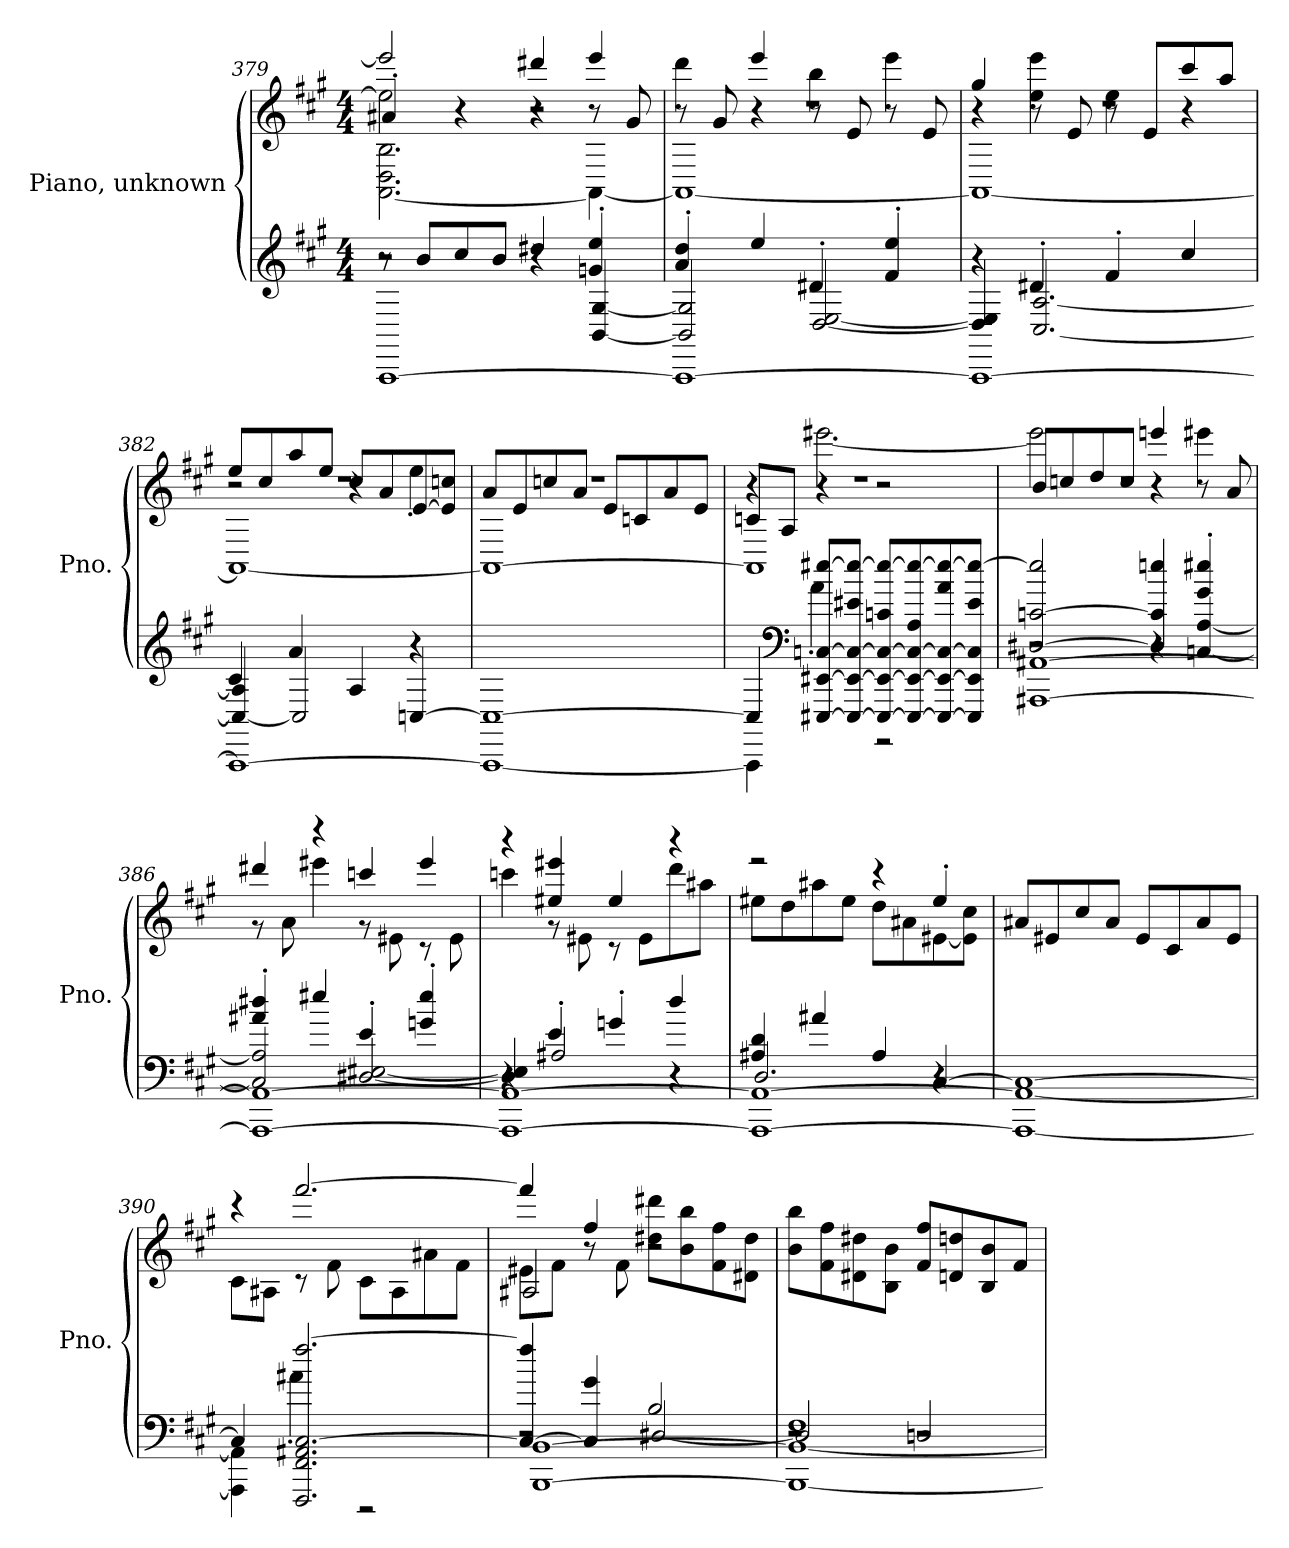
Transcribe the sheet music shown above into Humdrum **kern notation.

**kern	**kern
*part1	*part1
*staff2	*staff1
*I"Piano, unknown	*
*I'Pno.	*
*clefG2	*clefG2
*k[f#c#g#]	*k[f#c#g#]
*M4/4	*M4/4
=379	=379
*^	*^
*	*^	*	*^
*	*	*	*	*	*^
8r	2r	[1AAA	2eee/]	2ee\]	4a#X'/	[2.AA\ 2.D\ 2.B\
8b/L	.	.	.	.	.	.
8cc#/	.	.	.	.	4r	.
8b/J	.	.	.	.	.	.
4dd#X/	4r	.	4r	2r	4ddd#X/	.
4gn/' 4ee/'	[4BB/ [4G#/	.	4eee/	.	8r	4AA\_
.	.	.	.	.	8g#/	.
=380	=380	=380	=380	=380	=380	=380
4a/' 4dd/'	2BB/] 2G#/]	1AAA_	1r	4ddd\	8r	1AA_
.	.	.	.	.	8g#/	.
4ee/	.	.	.	4r	4eee/	.
4d#X'/	[2D/ [2E/	.	.	4bb\	8r	.
.	.	.	.	.	8e/	.
4f#/' 4ee/'	.	.	.	4eee\	8r	.
.	.	.	.	.	8e/	.
=381	=381	=381	=381	=381	=381	=381
4r	4D/] 4E/]	1AAA_	1r	4r	4gg#/	1AA_
4d#X'/	[2.C#/ [2.A/	.	.	4ee\ 4eee\	8r	.
.	.	.	.	.	8e/	.
4f#'/	.	.	.	4ee\	8r	.
.	.	.	.	.	8e/L	.
4cc#/	.	.	.	4r	8ccc#/	.
.	.	.	.	.	8aa/J	.
!!LO:LB:g=z	!!	!!	!!
=382	=382	=382	=382	=382	=382	=382
4c#/	4C#/_ 4A/]	1AAA_	1r	2r	8ee/L	1AA_
.	.	.	.	.	8cc#/	.
4a/	2C#/]	.	.	.	8aa/	.
.	.	.	.	.	8ee/J	.
4A/	.	.	.	4r	8cc#/L	.
.	.	.	.	.	8a/	.
[4Cn/	4r	.	.	4ee'\	[8e/	.
.	.	.	.	.	8e/] 8ccn/J	.
*	*v	*v	*	*	*	*
*	*	*	*	*v	*v
=383	=383	=383	=383	=383
1C_	1AAA_	1r	8a/L	1AA_
.	.	.	8e/	.
.	.	.	8ccn/	.
.	.	.	8a/J	.
.	.	.	8e/L	.
.	.	.	8cn/	.
.	.	.	8a/	.
.	.	.	8e/J	.
=384	=384	=384	=384	=384
*	*	*	*	*^
4C/]	4AAA\]	1r	4r	8cn/L	1AA]
.	.	.	.	8A/J	.
*clefF4	*	*	*	*	*
[8EEE#X/ [8EE#X/ [8Cn/ [8ee#X/L	4a'\	.	[2.eee#X\	4r	.
8EEE#/_ 8EE#/_ 8C/_ 8e#X/ 8ee#/_J	.	.	.	.	.
8EEE#/_ 8EE#/_ 8C/_ 8cn/ 8ee#/_L	2r	.	.	2r	.
8EEE#/_ 8EE#/_ 8C/_ 8A/ 8ee#/_	.	.	.	.	.
8EEE#/_ 8EE#/_ 8C/_ 8a/ 8ee#/_	.	.	.	.	.
8EEE#/] 8EE#/] 8C/] 8e#/ 8ee#/_J	.	.	.	.	.
*	*	*	*	*v	*v
!!LO:PB:g=z
=385	=385	=385	=385	=385
*	*^	*	*	*
[2D#X/ [2cn/ 2ee#/]	2r	[1AAA#X [1AA#X	1r	2eee#\]	8b/L
.	.	.	.	.	8ccn/
.	.	.	.	.	8dd/
.	.	.	.	.	8cc/J
4D#/] 4c/] 4een/	4r	.	.	4r	4eeen/
4g#/' 4ee#X/'	[4Cn/ [4A/	.	.	4eee#X\	8r
.	.	.	.	.	8a/
*	*	*	*	*v	*v
=386	=386	=386	=386	=386
4a#X/' 4dd#X/'	2C/] 2A/]	1AAA#_ 1AA#_	4ddd#X/	8r
.	.	.	.	8a\
4ee#X/	.	.	4r	4eee#X\
4e'/	[2D#X/ [2E#X/	.	4cccn/	8r
.	.	.	.	8e#X\
4gn/' 4ee#/'	.	.	4eee#/	8r
.	.	.	.	8e#\
=387	=387	=387	=387	=387
4r	4D#/] 4E#/]	1AAA#_ 1AA#_	4r	4cccn\
4e'/	2A#X/	.	4ee#X/ 4eee#X/	8r
.	.	.	.	8e#X\
4gn'/	.	.	4ee#/	8r
.	.	.	.	8e#\L
4dd/	4r	.	4r	8ddd\
.	.	.	.	8aa#X\J
!!LO:LB:g=z	!!
=388	=388	=388	=388	=388
4A#X/ 4d/	2.D/	1AAA#_ 1AA#_	2r	8ee#X\L
.	.	.	.	8dd\
4a#X/	.	.	.	8aa#X\
.	.	.	.	8ee#\J
4A#/	.	.	4r	8dd\L
.	.	.	.	8a#X\
[4C#/	4r	.	4ee#'/	[8e#X\
.	.	.	.	8e#\] 8cc#\J
*	*v	*v	*	*
*	*	*v	*v
=389	=389	=389
1C#_	1AAA#_ 1AA#_	8a#X/L
.	.	8e#X/
.	.	8cc#/
.	.	8a#/J
.	.	8e#/L
.	.	8c#/
.	.	8a#/
.	.	8e#/J
=390	=390	=390
*	*	*^
4C#/]	4AAA#\] 4AA#\]	4r	8c#\L
.	.	.	8A#X\J
2.FFF#/ 2.FF#/ 2.AA#X/ [2.C#/ [2.ff#/	4a#X'\	[2.fff#/	8r
.	.	.	8f#\
.	2r	.	8c#\L
.	.	.	8A#\
.	.	.	8a#X\
.	.	.	8f#\J
!!LO:LB:g=z
=391	=391	=391	=391
*	*^	*	*^
4C#/_ 4ff#/]	2r	[1BBB [1BB	4fff#/]	8e#X\L	2A#X/
.	.	.	.	8f#\J	.
4C#/] 4g#/	.	.	4ff#/	8r	.
.	.	.	.	8f#\	.
2B/	[2D#X/	.	2r	8dd#X\ 8ddd#X\L	2r
.	.	.	.	8b\ 8bb\	.
.	.	.	.	8f#\ 8ff#\	.
.	.	.	.	8d#X\ 8dd#\J	.
*	*	*	*v	*v	*v
=392	=392	=392	=392
*	*	*^	*
2r	1F#	2D#/]	1BBB_ 1BB_	8b\ 8bb\L
.	.	.	.	8f#\ 8ff#\
.	.	.	.	8d#X\ 8dd#X\
.	.	.	.	8B\ 8b\J
2Dn/	.	2r	.	8f#/ 8ff#/L
.	.	.	.	8dn/ 8ddn/
.	.	.	.	8B/ 8b/
.	.	.	.	8f#/J
*v	*v	*v	*v	*
=	=
*-	*-
